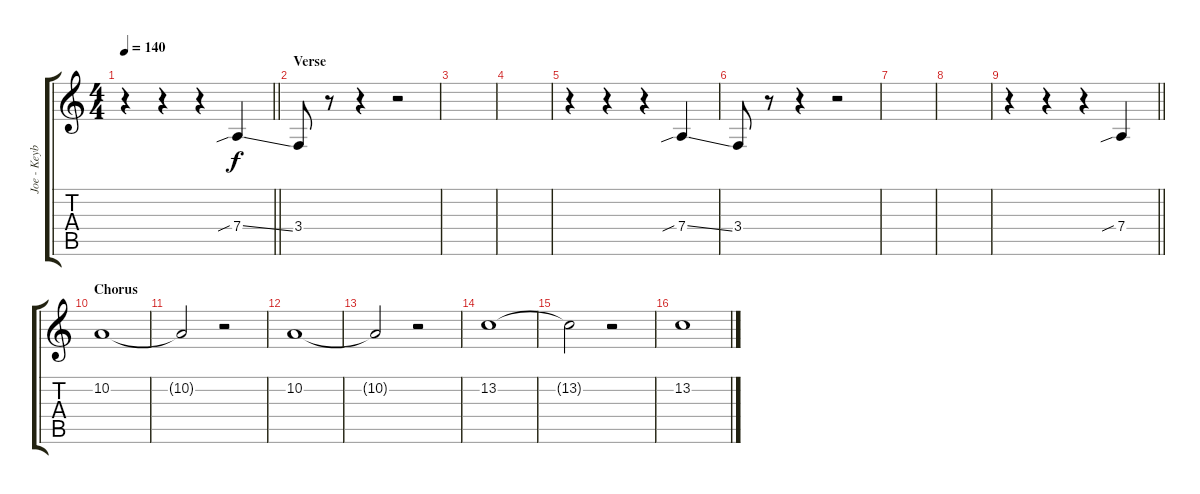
\track ("Joe - Keyboards" "Joe - Keyb") {instrument lead2sawtooth}
\staff {score tabs}
\tuning (E4 B3 G3 D3 A2 E2) {hide}
\ts (4 4)
\tempo 140
\clef g2
\barLineRight lightlight
\ks c
r.4{dy f} r.4 r.4 7.4{sib ss}.4 |
\section ("" "Verse")
3.4.8 r.8 r.4 r.2 |
|
|
r.4 r.4 r.4 7.4{sib ss}.4 |
3.4.8 r.8 r.4 r.2 |
|
|
\barLineRight lightlight
r.4 r.4 r.4 7.4{sib}.4 |
\section ("" "Chorus")
10.2.1{volume 14 balance 8 instrument lead1square} |
10.2{t}.2 r.2 |
10.2.1 |
10.2{t}.2 r.2 |
13.2.1 |
13.2{t}.2 r.2 |
13.2.1
